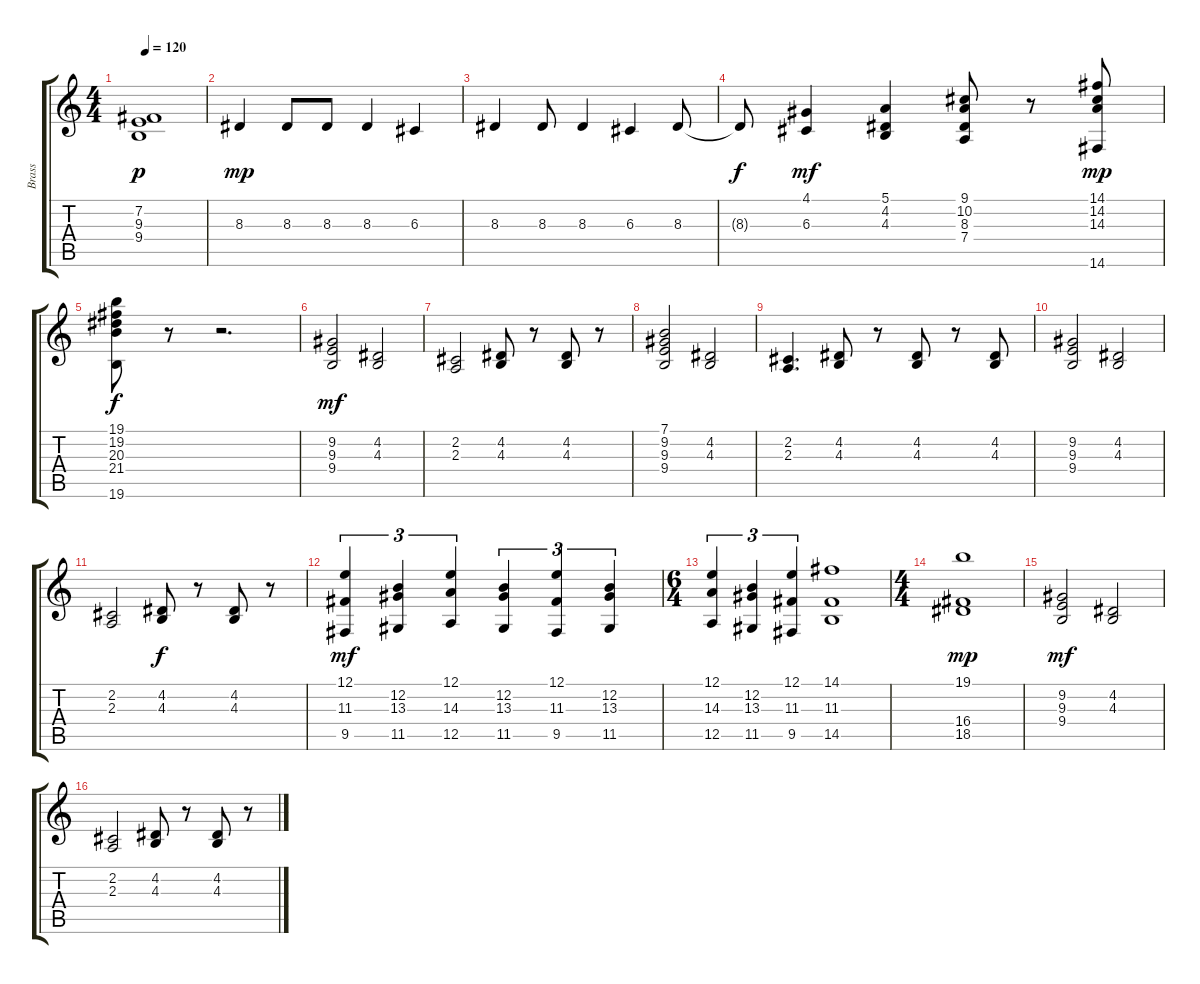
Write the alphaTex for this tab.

\track ("Brass" "Brass") {instrument brasssection}
\staff {score tabs}
\tuning (E4 B3 G3 D3 A2 E2) {hide}
\ts (4 4)
\tempo 120
\clef g2
\ks c
(7.2 9.3 9.4).1{dy p} |
8.3.4{dy mp} 8.3.8 8.3.8 8.3.4 6.3.4 |
8.3.4 8.3.8 8.3.4 6.3.4 8.3.8 |
8.3{t}.8{dy f} (4.1 6.3).4{dy mf} (5.1 4.2 4.3).4 (9.1 10.2 8.3 7.4).8 r.8 (14.1 14.2 14.3 14.6).8{dy mp} |
(19.1 19.2 20.3 21.4 19.6).8{dy f} r.8 r.2{d} |
(9.2 9.3 9.4).2{dy mf} (4.2 4.3).2 |
(2.2 2.3).2 (4.2 4.3).8 r.8 (4.2 4.3).8 r.8 |
(7.1 9.2 9.3 9.4).2 (4.2 4.3).2 |
(2.2 2.3).4{d} (4.2 4.3).8 r.8 (4.2 4.3).8 r.8 (4.2 4.3).8 |
(9.2 9.3 9.4).2 (4.2 4.3).2 |
(2.2 2.3).2 (4.2 4.3).8{dy f} r.8 (4.2 4.3).8 r.8 |
(12.1 11.3 9.5).4{tu (3 2) dy mf} (12.2 13.3 11.5).4{tu (3 2)} (12.1 14.3 12.5).4{tu (3 2)} (12.2 13.3 11.5).4{tu (3 2)} (12.1 11.3 9.5).4{tu (3 2)} (12.2 13.3 11.5).4{tu (3 2)} |
\ts (6 4)
(12.1 14.3 12.5).4{tu (3 2)} (12.2 13.3 11.5).4{tu (3 2)} (12.1 11.3 9.5).4{tu (3 2)} (14.1 11.3 14.5).1 |
\ts (4 4)
(19.1 16.4 18.5).1{dy mp} |
(9.2 9.3 9.4).2{dy mf} (4.2 4.3).2 |
(2.2 2.3).2 (4.2 4.3).8 r.8 (4.2 4.3).8 r.8
